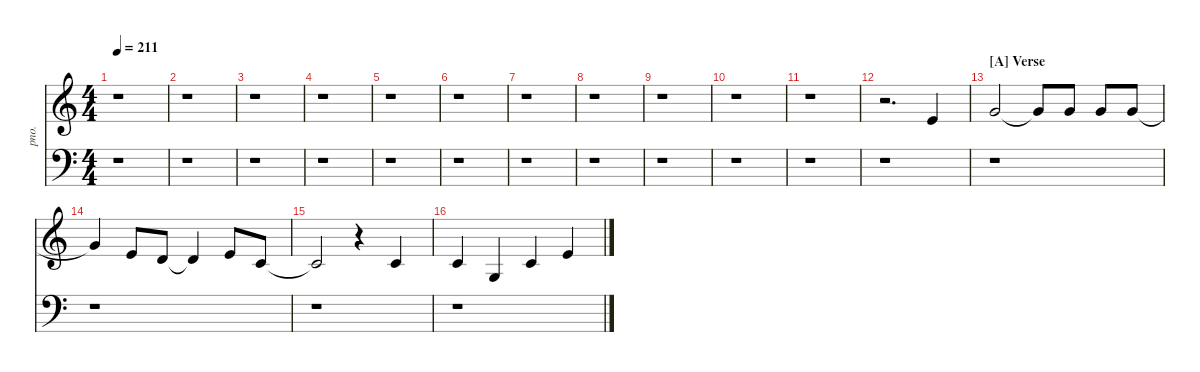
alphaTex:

\defaultSystemsLayout 4
\hideDynamics
\bracketExtendMode nobrackets
\track ("Vocal" "pno.") {instrument acousticgrandpiano}
\staff {score}
\tuning (E4 B3 G3 D3 A2 E2)
\ts (4 4)
\tempo 211
\clef g2
\ks c
r.1{dy ff beam Down} |
r.1{beam Down} |
r.1{beam Down} |
r.1{beam Down} |
r.1{beam Down} |
r.1{beam Down} |
r.1{beam Down} |
r.1{beam Down} |
r.1{beam Down} |
r.1{beam Down} |
r.1{beam Down} |
r.2{d beam Down} 5.2.4{beam Up} |
\section ("A" "Verse")
3.1.2{beam Up} 3.1{t}.8{beam Up} 3.1.8{beam Up} 3.1.8{beam Up} 3.1.8{beam Up} |
3.1{t}.4{beam Up} 5.2.8{beam Up} 3.2.8{beam Up} 3.2{t}.4{beam Up} 0.1.8{beam Up} 1.2.8{beam Up} |
1.2{t}.2{beam Up} r.4{beam Down} 1.2.4{beam Up} |
1.2.4{beam Up} 0.3.4{beam Up} 1.2.4{beam Up} 0.1.4{beam Up}
\staff {score}
\tuning (G2 D2 A1 E1 B0)
\clef f4
\ottava regular
\simile none
\ks c
r.1{dy f beam Down} |
r.1{beam Down} |
r.1{beam Down} |
r.1{beam Down} |
r.1{beam Down} |
r.1{beam Down} |
r.1{beam Down} |
r.1{beam Down} |
r.1{beam Down} |
r.1{beam Down} |
r.1{beam Down} |
r.1{beam Down} |
r.1{beam Down} |
r.1{beam Down} |
r.1{beam Down} |
r.1{beam Down}
